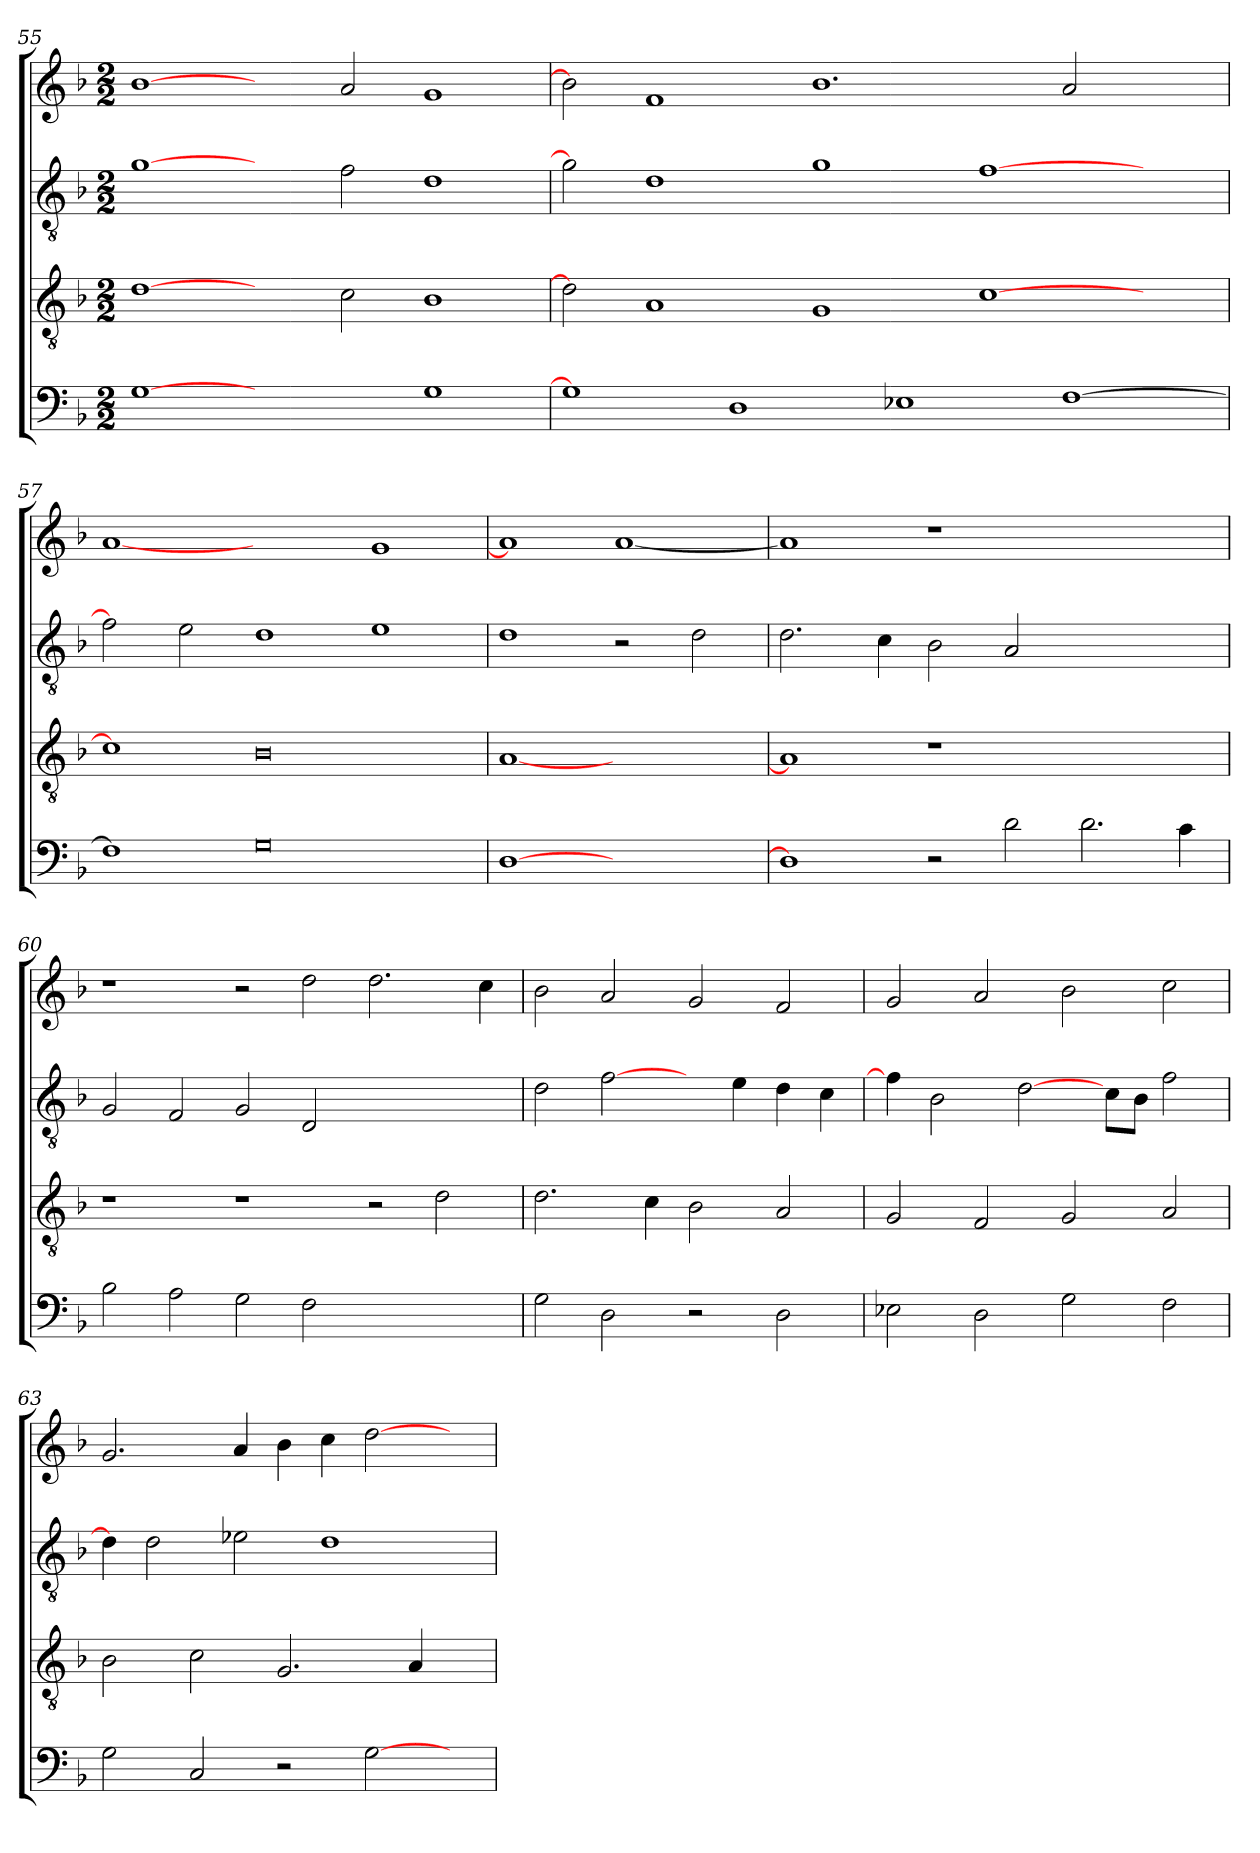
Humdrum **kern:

**kern	**kern	**kern	**kern
*part4	*part3	*part2	*part1
*staff4	*staff3	*staff2	*staff1
*clefF4	*clefGv2	*clefGv2	*clefG2
*k[b-]	*k[b-]	*k[b-]	*k[b-]
*M2/2	*M2/2	*M2/2	*M2/2
=55	=55	=55	=55
[1G	[1d	[1g	[1b-
1ryy	2ryy	2ryy	2ryy
.	2c\	2f\	2a/
1G	1B-	1d	1g
=56	=56	=56	=56
1G]	2d]	2g]	2b-]
.	1A	1d	1f
1D	.	.	.
.	1G	1g	1.b-
1E-X	.	.	.
.	[1c	[1f	.
[1F	.	.	2a/
.	2ryy	2ryy	2ryy
=57	=57	=57	=57
1F]	1c]	2f\]	[1a
.	.	2e\	.
0G	0B-	1d	1ryy
.	.	1e	1g
=58	=58	=58	=58
[1D	[1A	1d	1a]
1ryy	1ryy	2r	[1a
.	.	2d\	.
=59	=59	=59	=59
1D]	1A]	2.d\	1a]
.	.	4c\	.
2r	1r	2B-\	1r
2d\	.	2A/	.
2.d\	1ryy	1ryy	1ryy
4c\	.	.	.
=60	=60	=60	=60
2B-\	1r	2G/	1r
2A\	.	2F/	.
2G\	1r	2G/	2r
2F\	.	2D/	2dd\
1ryy	2r	1ryy	2.dd\
.	2d\	.	.
.	.	.	4cc\
=61	=61	=61	=61
2G\	2.d\	2d\	2b-\
2D\	.	[2f\	2a/
.	4c\	.	.
2r	2B-\	4ryy	2g/
.	.	4e\	.
2D\	2A/	4d\	2f/
.	.	4c\	.
=62	=62	=62	=62
2E-X\	2G/	4f\]	2g/
.	.	2B-\	.
2D\	2F/	.	2a/
.	.	[2d\	.
2G\	2G/	.	2b-\
.	.	8c\L	.
.	.	8B-\J	.
2F\	2A/	2f\	2cc\
=63	=63	=63	=63
2G\	2B-\	4d\]	2.g/
.	.	2d\	.
2C/	2c\	.	.
.	.	2e-X\	4a/
2r	2.G/	.	4b-\
.	.	1d	4cc\
[2G\	.	.	[2dd\
.	4A/	.	.
4ryy	4ryy	.	4ryy
=	=	=	=
*-	*-	*-	*-
